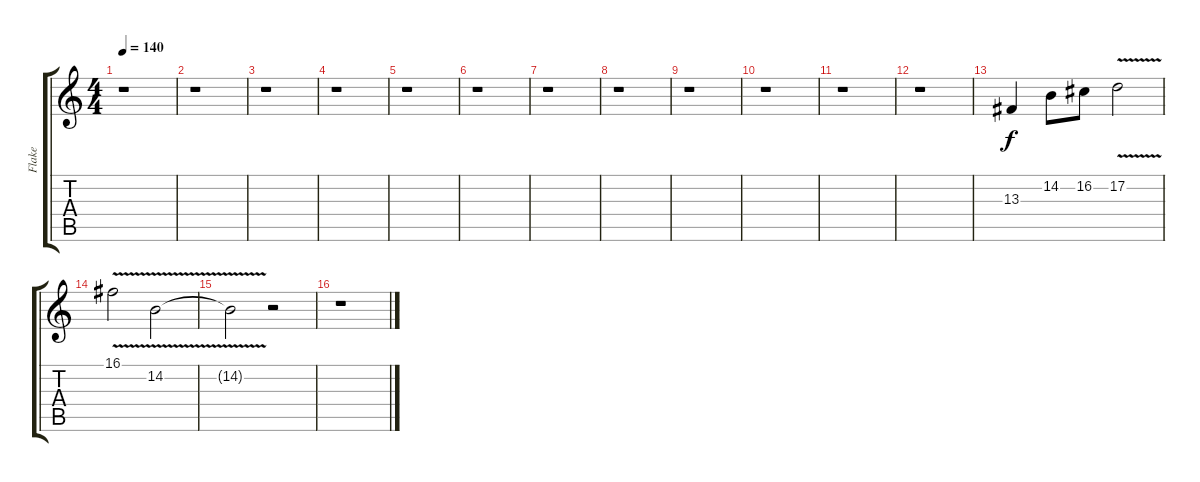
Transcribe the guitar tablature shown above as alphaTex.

\track ("Flake" "Flake") {instrument pad4choir}
\staff {score tabs}
\tuning (D4 A3 F3 C3 G2 D2) {hide}
\ts (4 4)
\tempo 140
\clef g2
\ks c
r.1{dy f} |
r.1 |
r.1 |
r.1 |
r.1 |
r.1 |
r.1 |
r.1 |
r.1 |
r.1 |
r.1 |
r.1 |
13.3.4 14.2.8 16.2.8 17.2{v}.2 |
16.1{v}.2 14.2{v}.2{volume 5} |
14.2{t}.2 r.2 |
r.1{volume 13}
